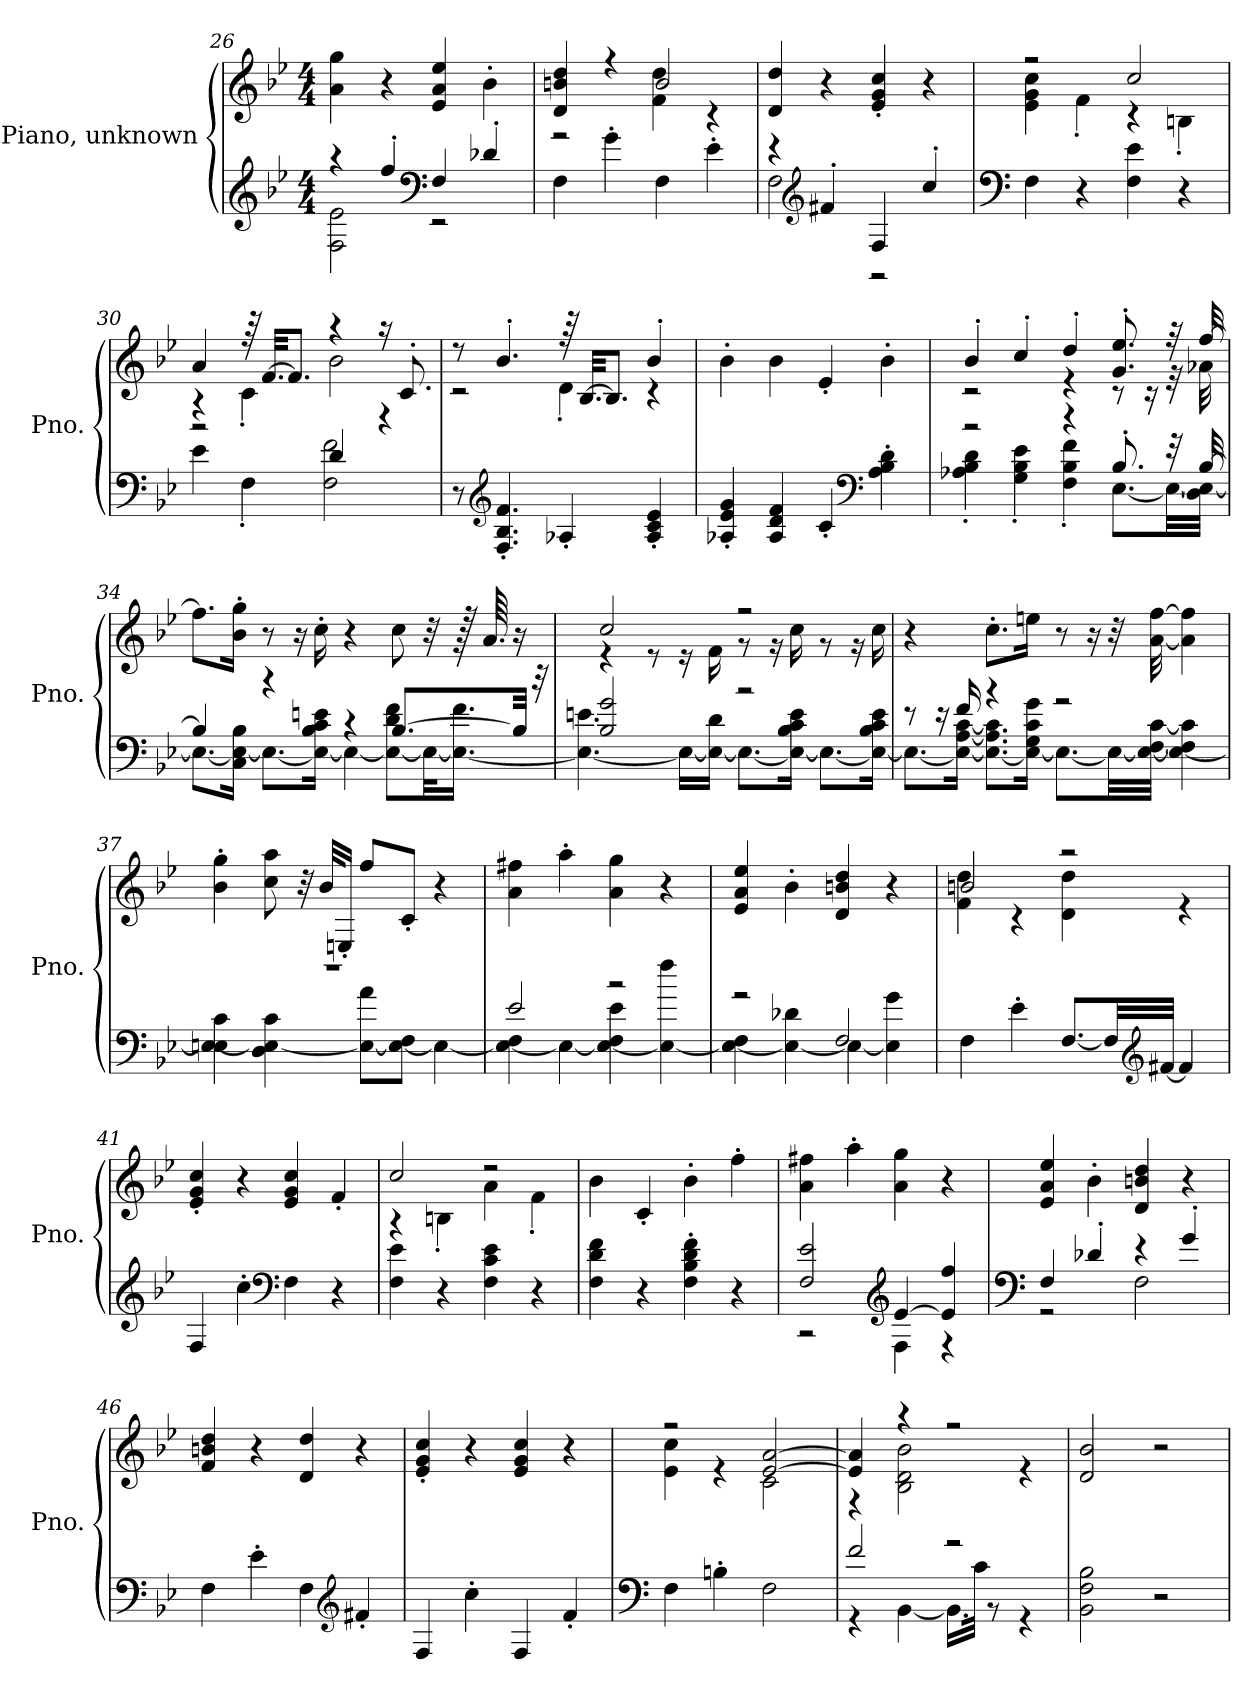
**kern	**kern
*part1	*part1
*staff2	*staff1
*I"Piano, unknown	*
*I'Pno.	*
*clefG2	*clefG2
*k[b-e-]	*k[b-e-]
*M4/4	*M4/4
=26	=26
*^	*
4r	2F\ 2e-\	4a\ 4gg\
4ff'/	.	4r
*clefF4	*	*
4F/	2r	4e-/ 4a/ 4ee-/
4d-X'/	.	4b-'\
*v	*v	*
=27	=27
*	*^
4F\	4d/ 4bn/ 4dd/	2r
4g'\	4r	.
4F\	2b/	4f\ 4dd\
4e-'\	.	4r
*	*v	*v
=28	=28
*^	*
4r	2F\	4d/ 4dd/
*clefG2	*	*
4f#X'/	.	4r
4F/	2r	4e-/' 4g/' 4cc/'
4cc'/	.	4r
*v	*v	*
=29	=29
*clefF4	*
*	*^
4F\	2r	4e-\ 4g\ 4cc\
4r	.	4f'\
4F\ 4e-\	2cc/	4r
4r	.	4Bn'\
!!LO:PB:g=z	!!
=30	=30	=30
*^	*	*
2r	4e-\	4a/	4r
.	4F'\	64r	4c'\
.	.	[32.f/KKL	.
.	.	8.f/J]	.
4d/	2F\ 2f\	4r	2b-\
4r	.	16r	.
.	.	8.c'/	.
*v	*v	*	*
=31	=31	=31
8r	8r	2r
*clefG2	*	*
4.F/' 4.B-/' 4.f/'	4.b-'/	.
4A-X'/	64r	4d'\
.	[32.B-/KKL	.
.	8.B-/J]	.
4A-/' 4c/' 4e-/'	4b-'/	4r
*	*v	*v
=32	=32
4A-X/' 4e-/' 4g/'	4b-'\
4A-/ 4d/ 4f/	4b-\
4c'/	4e-'/
*clefF4	*
4A-\' 4B-\' 4d\'	4b-'\
=33	=33
*^	*^
2r	4A-X\' 4B-\' 4d\'	4b-'/	2r
.	4G\' 4B-\' 4e-\'	4cc'/	.
4r	4F\' 4B-\' 4f\'	4dd'/	4r
8.B-'/	[8.E-\L	8.g/' 8.ee-/'	8r
.	.	.	16r
32r	32E-\LL_	32r	32r
[32B-/	32D\ 32E-\_JJJ	[32ff/	32a-X\
*	*	*v	*v
!!LO:LB:g=z
=34	=34	=34
4B-/]	8.E-\L_	8.ff\L]
.	16C\ 16E-\_ 16B-\Jk	16b-\' 16gg\'Jk
4r	8.E-\L_	8r
.	.	16r
.	16E-\_ 16B-\ 16c\ 16en\Jk	16cc'\
4r	4E-\_	4r
[8.B-/L	8E-\_ 8d\ 8f\L	8cc\
.	32E-\KL_	32r
.	16.E-\_ 16.f\JJ	128r
.	.	64.a/
32B-/Jkk]	.	16r
32r	.	.
=35	=35	=35
*	*	*^
2B-/ 2g/	4.E-\_ 4.en\	2cc/	4r
.	.	.	8r
.	16E-\LL_	.	16r
.	16E-\_ 16d\JJ	.	16f\
2r	8.E-\L_	2r	8r
.	.	.	16r
.	16E-\_ 16B-\ 16c\ 16e\Jk	.	16cc\
.	8.E-\L_	.	8r
.	.	.	16r
.	16E-\_ 16B-\ 16c\ 16e\Jk	.	16cc\
*	*	*v	*v
!!LO:LB:g=z
=36	=36	=36
8r	8.E-\L_	4r
16r	.	.
16f/	16E-\_ [16A\ [16c\Jk	.
4r	8.E-\_ 8.A\] 8.c\]L	8.cc'\L
.	16E-\_ 16G\ 16c\ 16g\Jk	16een\Jk
2r	8.E-\L_	8r
.	.	16r
.	32E-\LL_	32r
.	32E-\_ [32F\ [32c\JJJ	[32a\ [32ff\
.	4E-\_ 4F\] 4c\]	4a\] 4ff\]
=37	=37	=37
1r	4E-\_ 4En\ 4c\	4b-\' 4gg\'
.	4D\ 4E-\_ 4c\	8cc\ 8aa\
.	.	32r
.	.	32b-/KLL
.	.	16En'/JJ
.	8E-\_ 8a\L	8ff/L
.	8E-\_ 8F\J	8c'/J
.	4E-\_	4r
=38	=38	=38
2e-/	4E-\_ 4F\	4a\ 4ff#X\
.	4E-\_	4aa'\
2r	4E-\_ 4F\ 4e-\	4a\ 4gg\
.	4E-\_ 4ff\	4r
=39	=39	=39
2r	4E-\_ 4F\	4e-/ 4a/ 4ee-/
.	4E-\_ 4d-X\	4b-'\
2F/	4E-\_	4d/ 4bn/ 4dd/
.	4E-\] 4g\	4r
*v	*v	*
!!LO:LB:g=z
=40	=40
*	*^
4F\	2bn/	4f\ 4dd\
4e-'\	.	4r
[8.F/L	2r	4d\ 4dd\
32F/LL]	.	.
*clefG2	*	*
[32f#X/JJJ	.	.
4f#/]	.	4r
*	*v	*v
=41	=41
4F/	4e-/' 4g/' 4cc/'
4cc'\	4r
*clefF4	*
4F\	4e-/ 4g/ 4cc/
4r	4f'/
=42	=42
*	*^
4F\ 4e-\	2cc/	4r
4r	.	4Bn'\
4F\ 4c\ 4e-\	2r	4a\
4r	.	4f'\
*	*v	*v
=43	=43
4F\ 4d\ 4f\	4b-\
4r	4c'/
4F\' 4B-\' 4d\' 4f\'	4b-'\
4r	4ff'\
=44	=44
*^	*
2F/ 2e-/	2r	4a\ 4ff#X\
.	.	4aa'\
*clefG2	*	*
[4e-/	4F\	4a\ 4gg\
4e-/] 4ff/	4r	4r
=45	=45	=45
*clefF4	*	*
4F/	2r	4e-/ 4a/ 4ee-/
4d-X'/	.	4b-'\
4r	2F\	4d/ 4bn/ 4dd/
4g'/	.	4r
*v	*v	*
!!LO:LB:g=z
=46	=46
4F\	4f/ 4bn/ 4dd/
4e-'\	4r
4F\	4d/ 4dd/
*clefG2	*
4f#X'/	4r
=47	=47
4F/	4e-/' 4g/' 4cc/'
4cc'\	4r
4F/	4e-/ 4g/ 4cc/
4f'/	4r
=48	=48
*clefF4	*
*	*^
4F\	2r	4e-\ 4cc\
4Bn'\	.	4r
2F\	[2e-/ [2a/	2c\
=49	=49	=49
*^	*	*
2f/	4r	4e-/] 4a/]	4r
.	[4BB-\	4r	2B-\ 2d\ 2b-\
2r	16.BB-\LL]	2r	.
.	32c\JJk	.	.
.	8r	.	.
.	4r	.	4r
*v	*v	*	*
*	*v	*v
=50	=50
2BB-\ 2F\ 2B-\	2d/ 2b-/
2r	2r
=	=
*-	*-
